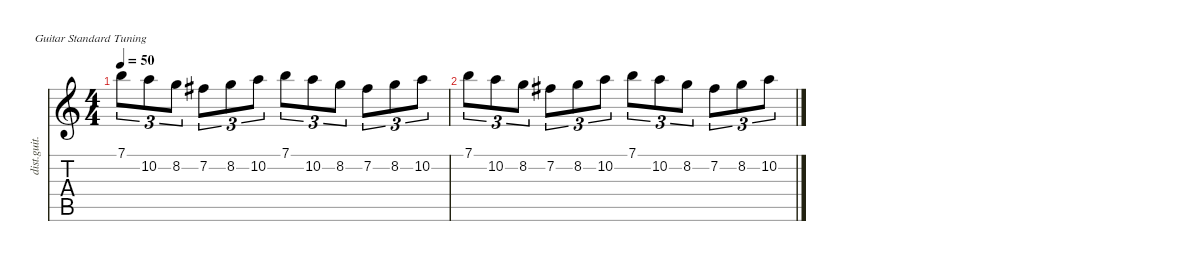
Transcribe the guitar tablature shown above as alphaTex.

\defaultSystemsLayout 4
\hideDynamics
\bracketExtendMode nobrackets
\track ("Distortion Guitar" "dist.guit.") {instrument distortionguitar}
\staff {score tabs}
\tuning (E4 B3 G3 D3 A2 E2)
\ts (4 4)
\tempo 50
\clef g2
\ks c
7.1.8{tu (3 2) dy mf instrument distortionguitar beam Down} 10.2.8{tu (3 2) beam Down} 8.2.8{tu (3 2) beam Down} 7.2{acc #}.8{tu (3 2) beam Down} 8.2.8{tu (3 2) beam Down} 10.2.8{tu (3 2) beam Down} 7.1.8{tu (3 2) beam Down} 10.2.8{tu (3 2) beam Down} 8.2.8{tu (3 2) beam Down} 7.2{acc #}.8{tu (3 2) beam Down} 8.2.8{tu (3 2) beam Down} 10.2.8{tu (3 2) beam Down} |
7.1.8{tu (3 2) beam Down} 10.2.8{tu (3 2) beam Down} 8.2.8{tu (3 2) beam Down} 7.2{acc #}.8{tu (3 2) beam Down} 8.2.8{tu (3 2) beam Down} 10.2.8{tu (3 2) beam Down} 7.1.8{tu (3 2) beam Down} 10.2.8{tu (3 2) beam Down} 8.2.8{tu (3 2) beam Down} 7.2{acc #}.8{tu (3 2) beam Down} 8.2.8{tu (3 2) beam Down} 10.2.8{tu (3 2) beam Down}
